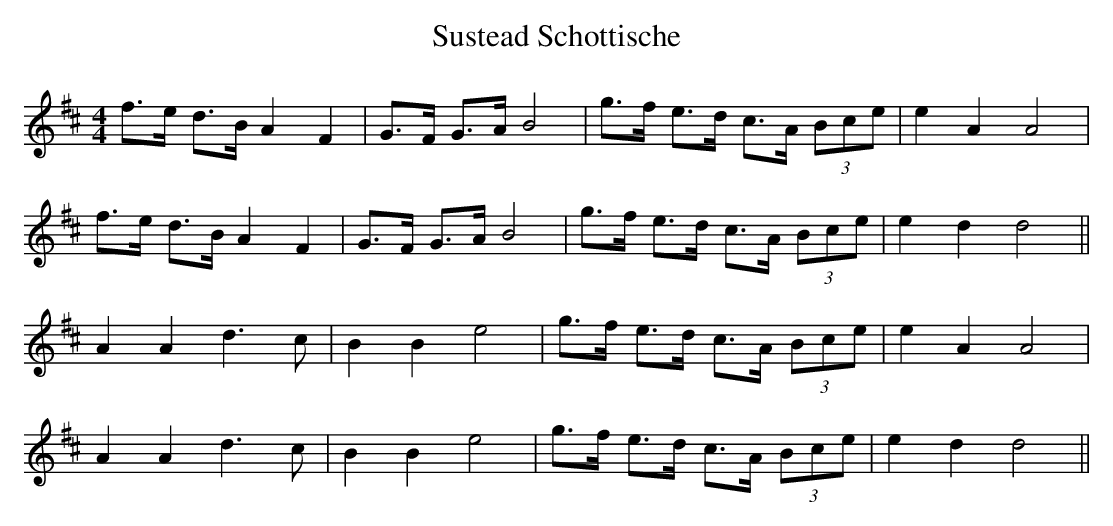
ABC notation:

X:1
T:Sustead Schottische
M:4/4
K:D
f>e d>B A2 F2|G>F G>A B4|g>f e>d c>A (3Bce|e2 A2 A4|
f>e d>B A2 F2|G>F G>A B4|g>f e>d c>A (3Bce|e2 d2 d4||
A2 A2 d3 c|B2 B2 e4|g>f e>d c>A (3Bce|e2 A2 A4|
A2 A2 d3 c|B2 B2 e4|g>f e>d c>A (3Bce|e2 d2 d4||
